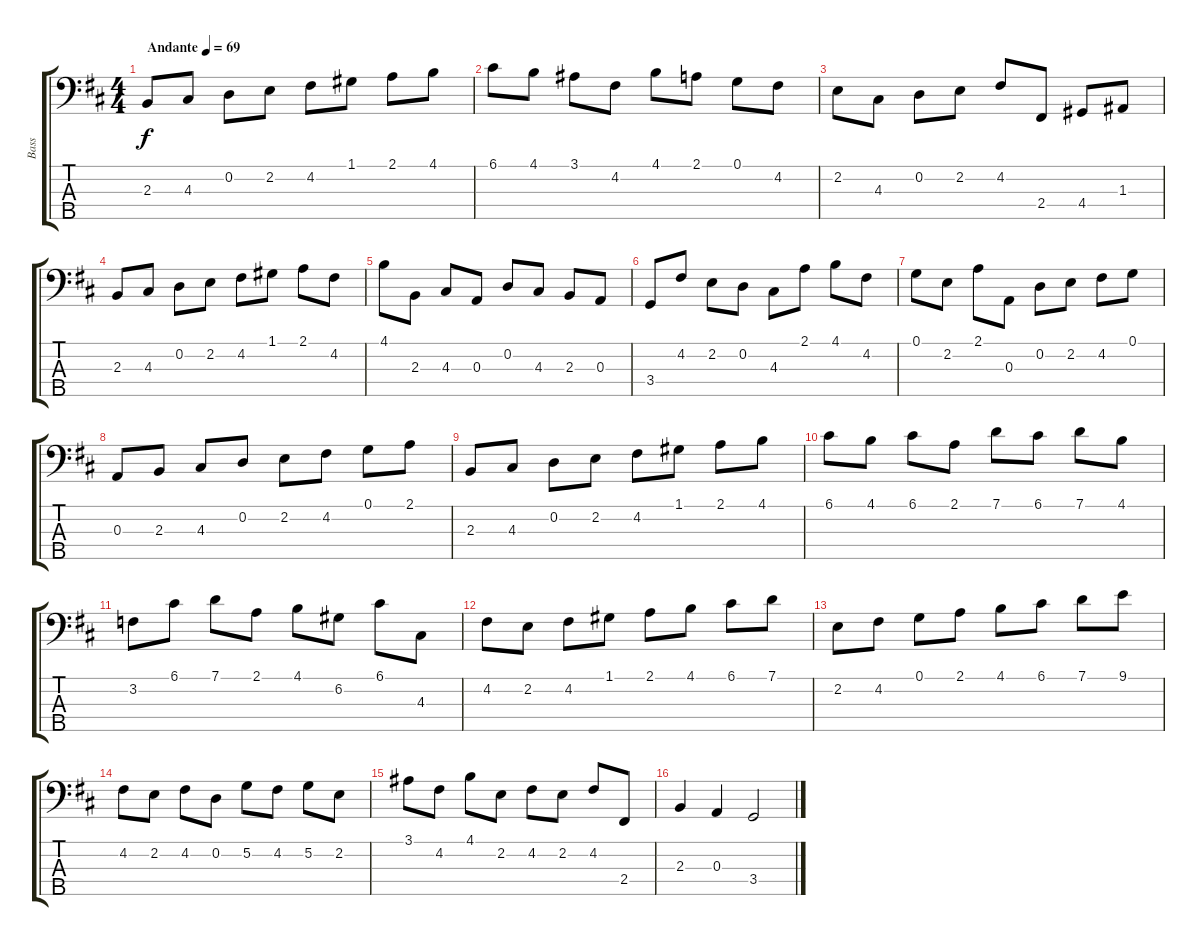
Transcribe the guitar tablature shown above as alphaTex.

\track ("Bass" "Bass") {instrument electricbassfinger bank 44}
\staff {score tabs}
\tuning (G2 D2 A1 E1 B0) {hide}
\ts (4 4)
\tempo (69 "Andante")
\clef f4
\ks bminor
2.3.8{dy f instrument electricbassfinger} 4.3.8 0.2.8 2.2.8 4.2.8 1.1.8 2.1.8 4.1.8 |
6.1.8 4.1.8 3.1.8 4.2.8 4.1.8 2.1.8 0.1.8 4.2.8 |
2.2.8 4.3.8 0.2.8 2.2.8 4.2.8 2.4.8 4.4.8 1.3.8 |
2.3.8 4.3.8 0.2.8 2.2.8 4.2.8 1.1.8 2.1.8 4.2.8 |
4.1.8 2.3.8 4.3.8 0.3.8 0.2.8 4.3.8 2.3.8 0.3.8 |
3.4.8 4.2.8 2.2.8 0.2.8 4.3.8 2.1.8 4.1.8 4.2.8 |
0.1.8 2.2.8 2.1.8 0.3.8 0.2.8 2.2.8 4.2.8 0.1.8 |
0.3.8 2.3.8 4.3.8 0.2.8 2.2.8 4.2.8 0.1.8 2.1.8 |
2.3.8 4.3.8 0.2.8 2.2.8 4.2.8 1.1.8 2.1.8 4.1.8 |
6.1.8 4.1.8 6.1.8 2.1.8 7.1.8 6.1.8 7.1.8 4.1.8 |
3.2.8 6.1.8 7.1.8 2.1.8 4.1.8 6.2.8 6.1.8 4.3.8 |
4.2.8 2.2.8 4.2.8 1.1.8 2.1.8 4.1.8 6.1.8 7.1.8 |
2.2.8 4.2.8 0.1.8 2.1.8 4.1.8 6.1.8 7.1.8 9.1.8 |
4.2.8 2.2.8 4.2.8 0.2.8 5.2.8 4.2.8 5.2.8 2.2.8 |
3.1.8 4.2.8 4.1.8 2.2.8 4.2.8 2.2.8 4.2.8 2.4.8 |
2.3.4 0.3.4 3.4.2
